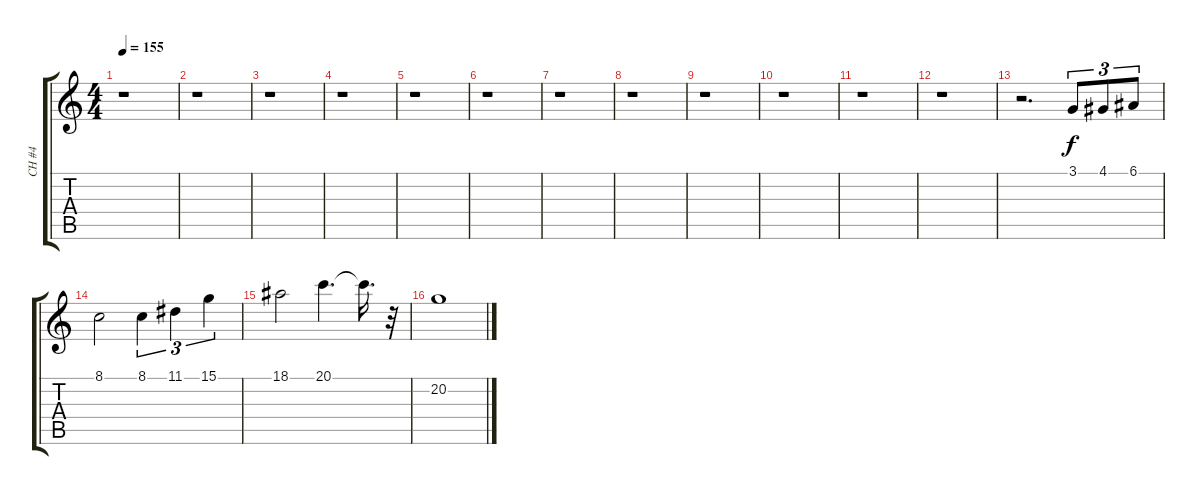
\track ("CH #4" "CH #4") {instrument trumpet}
\staff {score tabs}
\tuning (E4 B3 G3 D3 A2 E2) {hide}
\ts (4 4)
\tempo 155
\clef g2
\ks c
r.1{dy f} |
r.1 |
r.1 |
r.1 |
r.1 |
r.1 |
r.1 |
r.1 |
r.1 |
r.1 |
r.1 |
r.1 |
r.2{d} 3.1.8{tu (3 2)} 4.1.8{tu (3 2)} 6.1.8{tu (3 2)} |
8.1.2 8.1.4{tu (3 2)} 11.1.4{tu (3 2)} 15.1.4{tu (3 2)} |
18.1.2 20.1.4{d} 20.1{t}.16{d} r.32 |
20.2.1
